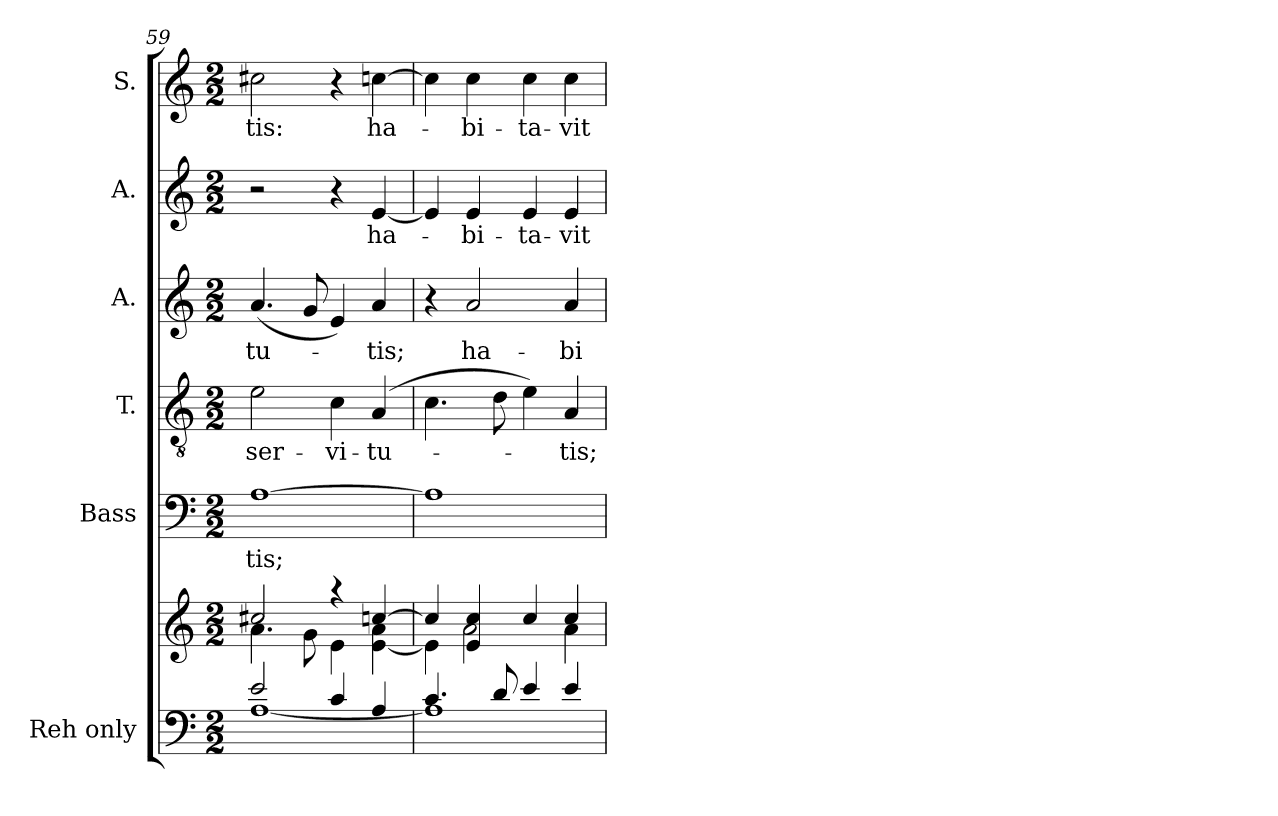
**kern	**kern	**kern	**text	**kern	**text	**kern	**text	**kern	**text	**kern	**text
*part6	*part6	*part5	*part5	*part4	*part4	*part3	*part3	*part2	*part2	*part1	*part1
*staff7	*staff6	*staff5	*staff5	*staff4	*staff4	*staff3	*staff3	*staff2	*staff2	*staff1	*staff1
*I"Reh only	*	*I"Bass	*	*I"T.	*	*I"A.	*	*I"A.	*	*I"S.	*
*	*	*I'B.	*	*	*	*	*	*	*	*	*
*clefF4	*clefG2	*clefF4	*	*clefGv2	*	*clefG2	*	*clefG2	*	*clefG2	*
*	*	*	*	*	*	*ITrd7c12	*	*ITrd7c12	*	*	*
*k[]	*k[]	*k[]	*	*k[]	*	*k[]	*	*k[]	*	*k[]	*
*C:	*C:	*C:	*	*C:	*	*C:	*	*C:	*	*C:	*
*M2/2	*M2/2	*M2/2	*	*M2/2	*	*M2/2	*	*M2/2	*	*M2/2	*
=59	=59	=59	=59	=59	=59	=59	=59	=59	=59	=59	=59
*^	*^	*	*	*	*	*	*	*	*	*	*
!	!	!	!	!	!LO:LY:b	!	!LO:LY:b	!	!LO:LY:b	!	!	!	!LO:LY:b
2e/	[<1A	2cc#X/	4.a\	[>1A	-tis;	2e\	ser-	(<4.A/	-tu-	2r	.	2cc#X\	-tis:
.	.	.	8g\	.	.	.	.	8G/	.	.	.	.	.
!	!	!	!	!	!	!	!LO:LY:b	!	!	!	!	!	!
4c/	.	4raa	4e\	.	.	4c\	-vi-	4E/)	.	4r	.	4r	.
!	!	!	!	!	!	!	!LO:LY:b	!	!LO:LY:b	!	!LO:LY:b	!	!LO:LY:b
4A/	.	[>4ccn/	[<4e\ 4a\	.	.	(4A/	-tu-	4A/	-tis;	[<4E/	ha-	[>4ccn\	ha-
=60	=60	=60	=60	=60	=60	=60	=60	=60	=60	=60	=60	=60	=60
4.c/	1A]	4cc/]	4e\]	1A]	.	4.c\	.	4r	.	4E/]	.	4cc\]	.
!	!	!	!	!	!	!	!	!	!LO:LY:b	!	!LO:LY:b	!	!LO:LY:b
.	.	4e/ 4cc/	2a\	.	.	.	.	2A/	ha-	4E/	-bi-	4cc\	-bi-
8d/	.	.	.	.	.	8d\	.	.	.	.	.	.	.
!	!	!	!	!	!	!	!	!	!	!	!LO:LY:b	!	!LO:LY:b
4e/	.	4cc/	.	.	.	4e\)	.	.	.	4E/	-ta-	4cc\	-ta-
!	!	!	!	!	!	!	!LO:LY:b	!	!LO:LY:b	!	!LO:LY:b	!	!LO:LY:b
4e/	.	4cc/	4a\	.	.	4A/	-tis;	4A/	-bi-	4E/	-vit	4cc\	-vit
*v	*v	*	*	*	*	*	*	*	*	*	*	*	*
*	*v	*v	*	*	*	*	*	*	*	*	*	*
=	=	=	=	=	=	=	=	=	=	=	=
*-	*-	*-	*-	*-	*-	*-	*-	*-	*-	*-	*-
